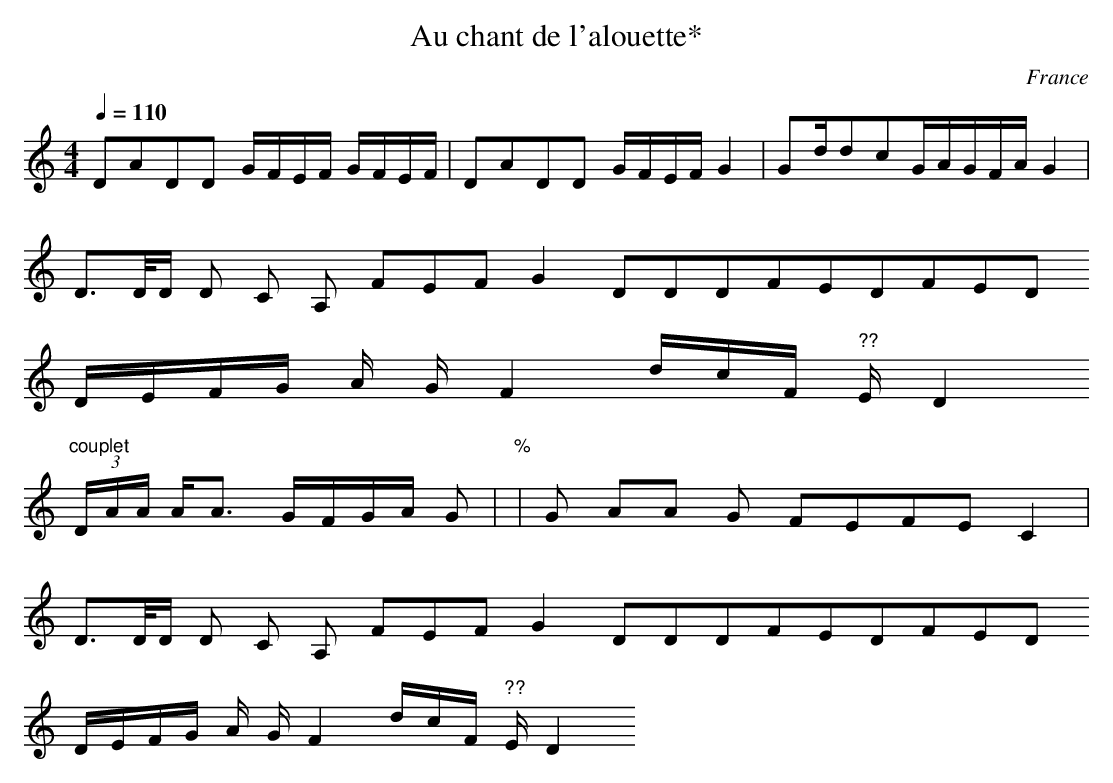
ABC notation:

X:1
T:Au chant de l'alouette*
O:France
M:4/4
L:1/8
Q:1/4=110
K:C
DADD G/F/E/F/ G/F/E/F/ | DADD G/F/E/F/ G2 | Gd/dcG/A/G/F/A/ G2 |
D>D/D/ D C A, FEF G2 DDDFEDFED
D/E/F/G/ A/ G/ F2 d/c/F/ "??"E/ D2
"couplet"(3D/A/A/ A<A G/F/G/A/ G | "%" | G AA G FEFE C2 |
D>D/D/ D C A, FEF G2 DDDFEDFED
D/E/F/G/ A/ G/ F2 d/c/F/ "??"E/ D2
